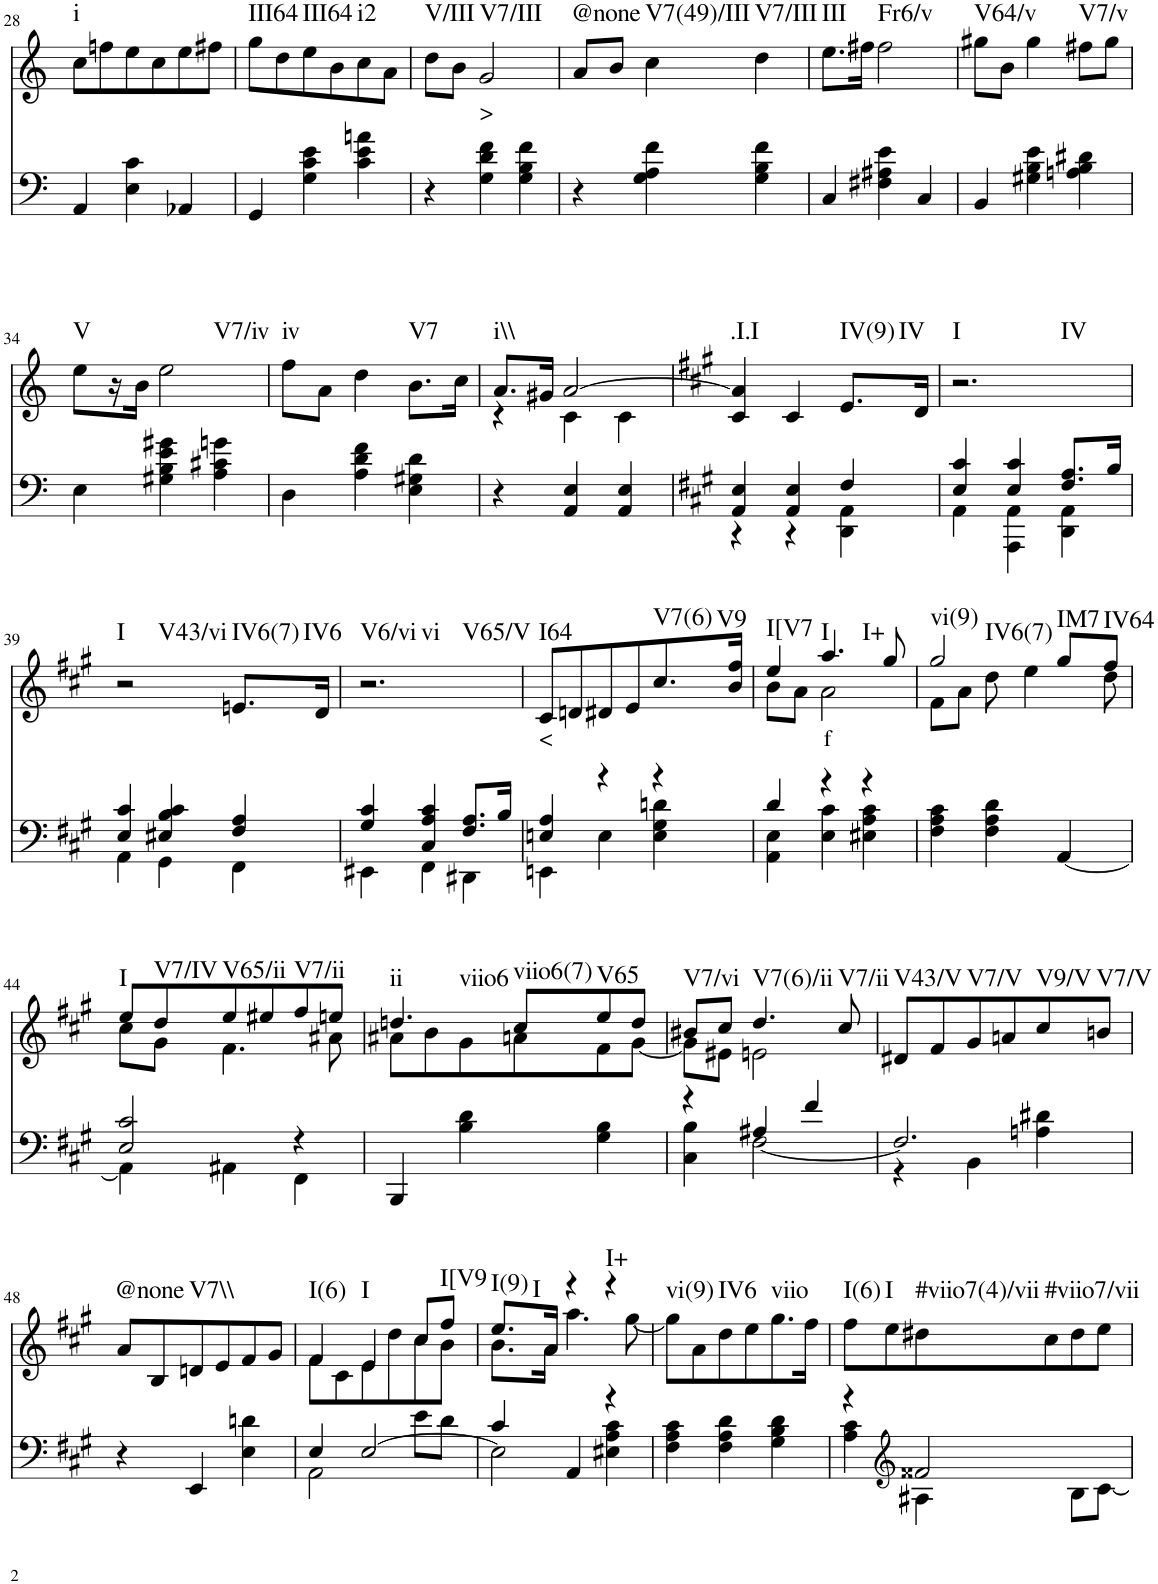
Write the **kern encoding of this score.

**kern	**kern	**text	**harte
*part2	*part1	*part1	*part1
*staff2	*staff1	*staff1	*
*I"piano	*I"piano	*	*
*I'Pno	*I'Pno	*	*
!!LO:PB:g=z
*clefF4	*clefG2	*	*
*k[]	*k[]	*	*
*M3/4	*M3/4	*	*
=28	=28	=28	=28
!	!	!	!LO:H:kt=i
4AA/	8cc\L	.	N
.	8ffn\	.	.
4E\ 4c\	8ee\	.	.
.	8cc\	.	.
4AA-X/	8ee\	.	.
.	8ff#X\J	.	.
=29	=29	=29	=29
!	!	!	!LO:H:kt=III64
4GG/	8gg\L	.	N
.	8dd\	.	.
!	!	!	!LO:H:kt=III64
4G\ 4c\ 4e\	8ee\	.	N
.	8b\	.	.
!	!	!	!LO:H:kt=i2
4c\ 4e\ 4an\	8cc\	.	N
.	8a\J	.	.
=30	=30	=30	=30
!	!	!	!LO:H:kt=V/III
4r	8dd\L	.	N
.	8b\J	.	.
!	!	!LO:LY:b	!LO:H:kt=V7/III
4G\ 4d\ 4f\	2g/	>	N
4G\ 4B\ 4f\	.	.	.
=31	=31	=31	=31
!	!	!	!LO:H:kt=@none
4r	8a/L	.	N
.	8b/J	.	.
!	!	!	!LO:H:kt=V7(49)/III
4G\ 4A\ 4f\	4cc\	.	N
!	!	!	!LO:H:kt=V7/III
4G\ 4B\ 4f\	4dd\	.	N
=32	=32	=32	=32
!	!	!	!LO:H:kt=III
4C/	8.ee\L	.	N
.	16ff#X\Jk	.	.
!	!	!	!LO:H:kt=Fr6/v
4F#X\ 4A#X\ 4e\	2ff#\	.	N
4C/	.	.	.
=33	=33	=33	=33
!	!	!	!LO:H:kt=V64/v
4BB/	8gg#X\L	.	N
.	8b\J	.	.
4G#X\ 4B\ 4e\	4gg#\	.	.
!	!	!	!LO:H:kt=V7/v
4An\ 4B\ 4d#X\	8ff#X\L	.	N
.	8gg#\J	.	.
!!LO:LB:g=z
=34	=34	=34	=34
!	!	!	!LO:H:kt=V
4E\	8ee\L	.	N
.	16r	.	.
.	16b\JJ	.	.
!	!	!	!LO:H:kt=V7/iv
4G#X\ 4B\ 4e\ 4g#X\	2ee\	.	N
4A\ 4c#X\ 4gn\	.	.	.
=35	=35	=35	=35
!	!	!	!LO:H:kt=iv
4D\	8ff\L	.	N
.	8a\J	.	.
4A\ 4d\ 4f\	4dd\	.	.
!	!	!	!LO:H:kt=V7
4E\ 4G#X\ 4d\	8.b\L	.	N
.	16cc\Jk	.	.
=36	=36	=36	=36
*	*^	*	*
!	!	!	!	!LO:H:kt=i\\
4r	8.a/L	4r	.	N
.	16g#X/Jk	.	.	.
4AA/ 4E/	[2a/	4c\	.	.
4AA/ 4E/	.	4c\	.	.
*	*v	*v	*	*
=37	=37	=37	=37
*k[f#c#g#]	*k[f#c#g#]	*	*
*^	*^	*	*
!	!	!	!	!	!LO:H:kt=.I.I
*	*	*v	*v	*	*
4AA/ 4E/	4r	4c#/ 4a/]	.	N
4AA/ 4E/	4r	4c#/	.	.
!	!	!	!	!LO:H:n=1:kt=IV(9)
!	!	!	!	!LO:H:n=2:kt=IV
4F#/	4DD\ 4AA\	8.e/L	.	N N
.	.	16d/Jk	.	.
=38	=38	=38	=38	=38
!	!	!	!	!LO:H:n=1:kt=I
!	!	!	!	!LO:H:n=2:kt=IV
4E/ 4c#/	4AA\	2.r	.	N N
4E/ 4c#/	4AAA\ 4AA\	.	.	.
8.F#/ 8.A/L	4DD\ 4AA\	.	.	.
16B/Jk	.	.	.	.
!!LO:LB:g=z
=39	=39	=39	=39	=39
!	!	!	!	!LO:H:n=1:kt=I
!	!	!	!	!LO:H:n=2:kt=V43/vi
4E/ 4c#/	4AA\	2r	.	N N
4E#X/ 4B/ 4c#/	4GG#\	.	.	.
!	!	!	!	!LO:H:n=1:kt=IV6(7)
!	!	!	!	!LO:H:n=2:kt=IV6
4F#/ 4A/	4FF#\	8.en/L	.	N N
.	.	16d/Jk	.	.
=40	=40	=40	=40	=40
!	!	!	!	!LO:H:n=1:kt=V6/vi
!	!	!	!	!LO:H:n=2:kt=vi
!	!	!	!	!LO:H:n=3:kt=V65/V
4G#/ 4c#/	4EE#X\	2.r	.	N N N
4C#/ 4A/ 4c#/	4FF#\	.	.	.
8.F#/ 8.A/L	4DD#X\	.	.	.
16B/Jk	.	.	.	.
=41	=41	=41	=41	=41
!	!	!	!LO:LY:b	!LO:H:kt=I64
4En/ 4A/	4EEn\	8c#/L	<	N
.	.	8dn/	.	.
4r	4E\	8d#X/	.	.
.	.	8e/	.	.
!	!	!	!	!LO:H:n=1:kt=V7(6)
!	!	!	!	!LO:H:n=2:kt=V9
4r	4E\ 4G#\ 4dn\	8.cc#/	.	N N
.	.	16b/ 16ff#/Jk	.	.
=42	=42	=42	=42	=42
*	*	*^	*	*
!	!	!	!	!	!LO:H:kt=I[V7
4d/	4AA\ 4E\	4ee/	8b\L	.	N
.	.	.	8a\J	.	.
!	!	!	!	!LO:LY:b	!LO:H:n=1:kt=I
!	!	!	!	!	!LO:H:n=2:kt=I+
4r	4E\ 4c#\	4.aa/	2a\	f	N N
4r	4E#X\ 4A\ 4c#\	.	.	.	.
.	.	8gg#/	.	.	.
*v	*v	*	*	*	*
=43	=43	=43	=43	=43
!	!	!	!	!LO:H:n=1:kt=vi(9)
!	!	!	!	!LO:H:n=2:kt=IV6(7)
4F#\ 4A\ 4c#\	2gg#/	8f#\L	.	N N
.	.	8a\J	.	.
4F#\ 4A\ 4d\	.	8dd\	.	.
.	.	4ee\	.	.
!	!	!	!	!LO:H:kt=IM7
[4AA/	8gg#/L	.	.	N
!	!	!	!	!LO:H:kt=IV64
.	8ff#/J	8dd\	.	N
!!LO:LB:g=z	!!
=44	=44	=44	=44	=44
*^	*	*	*	*
!	!	!	!	!	!LO:H:kt=I
2E/ 2c#/	4AA\]	8ee/L	8cc#\L	.	N
!	!	!	!	!	!LO:H:kt=V7/IV
.	.	8dd/	8g#\J	.	N
!	!	!	!	!	!LO:H:kt=V65/ii
.	4AA#X\	8ee/	4.f#\	.	N
.	.	8ee#X/	.	.	.
!	!	!	!	!	!LO:H:kt=V7/ii
4r	4FF#\	8ff#/	.	.	N
.	.	8een/J	8a#X\	.	.
*v	*v	*	*	*	*
=45	=45	=45	=45	=45
!	!	!	!	!LO:H:n=1:kt=ii
!	!	!	!	!LO:H:n=2:kt=viio6
4BBB/	4.ddn/	8a#X\L	.	N N
.	.	8b\	.	.
4B\ 4d\	.	8g#\	.	.
!	!	!	!	!LO:H:kt=viio6(7)
.	8cc#/L	8an\	.	N
!	!	!	!	!LO:H:kt=V65
4G#\ 4B\	8ee/	8f#\	.	N
.	8dd/J	[8g#\J	.	.
=46	=46	=46	=46	=46
*^	*	*	*	*
!	!	!	!	!	!LO:H:kt=V7/vi
4r	4C#\ 4B\	8b#X/L	8g#\L]	.	N
.	.	8cc#/J	8e#X\J	.	.
!	!	!	!	!	!LO:H:kt=V7(6)/ii
4A#X/	[2F#\	4.dd/	2en\	.	N
4f#/	.	.	.	.	.
!	!	!	!	!	!LO:H:kt=V7/ii
.	.	8cc#/	.	.	N
*	*	*v	*v	*	*
=47	=47	=47	=47	=47
!	!	!	!	!LO:H:kt=V43/V
2.F#/]	4r	8d#X/L	.	N
.	.	8f#/	.	.
!	!	!	!	!LO:H:kt=V7/V
.	4BB\	8g#/	.	N
.	.	8an/	.	.
!	!	!	!	!LO:H:kt=V9/V
.	4An\ 4d#X\	8cc#/	.	N
!	!	!	!	!LO:H:kt=V7/V
.	.	8bn/J	.	N
*v	*v	*	*	*
!!LO:LB:g=z
=48	=48	=48	=48
!	!	!	!LO:H:kt=@none
4r	8a/L	.	N
.	8B/	.	.
!	!	!	!LO:H:kt=V7\\
4EE/	8dn/	.	N
.	8e/	.	.
4E\ 4dn\	8f#/	.	.
.	8g#/J	.	.
=49	=49	=49	=49
*^	*^	*	*
!	!	!	!	!	!LO:H:kt=I(6)
2AA\	4E/	4f#/	8f#\L	.	N
.	.	.	8c#\	.	.
!	!	!	!	!	!LO:H:kt=I
.	[2E/	4e/	8e\	.	N
.	.	.	8dd\	.	.
8e\L	.	8cc#/L	8cc#\	.	.
!	!	!	!	!	!LO:H:kt=I[V9
8d\J	.	8ff#/J	8b\J	.	N
=50	=50	=50	=50	=50	=50
!	!	!	!	!	!LO:H:n=1:kt=I(9)
!	!	!	!	!	!LO:H:n=2:kt=I
4c#/	2E\]	8.ee/L	8.b\L	.	N N
.	.	16a/Jk	16a\Jk	.	.
4AA/	.	4r	4.aa\	.	.
!	!	!	!	!	!LO:H:kt=I+
4r	4E#X\ 4A\ 4c#\	4r	.	.	N
.	.	.	[8gg#\	.	.
*v	*v	*	*	*	*
=51	=51	=51	=51	=51
!	!	!	!	!LO:H:kt=vi(9)
*	*v	*v	*	*
4F#\ 4A\ 4c#\	8gg#\L]	.	N
.	8a\	.	.
!	!	!	!LO:H:kt=IV6
4F#\ 4A\ 4d\	8dd\	.	N
.	8ee\	.	.
!	!	!	!LO:H:kt=viio
4G#\ 4B\ 4d\	8.gg#\	.	N
.	16ff#\Jk	.	.
=52	=52	=52	=52
*^	*	*	*
!	!	!	!	!LO:H:kt=I(6)
4r	4A\ 4c#\	8ff#\L	.	N
!	!	!	!	!LO:H:kt=I
.	.	8ee\	.	N
*clefG2	*	*	*	*
!	!	!	!	!LO:H:kt=#viio7(4)/vii
2f##X/	4A#X\	8dd#X\	.	N
!	!	!	!	!LO:H:kt=#viio7/vii
.	.	8cc#\	.	N
.	8B\L	8dd#\	.	.
.	[8c#\J	8ee\J	.	.
*v	*v	*	*	*
=	=	=	=
*-	*-	*-	*-
